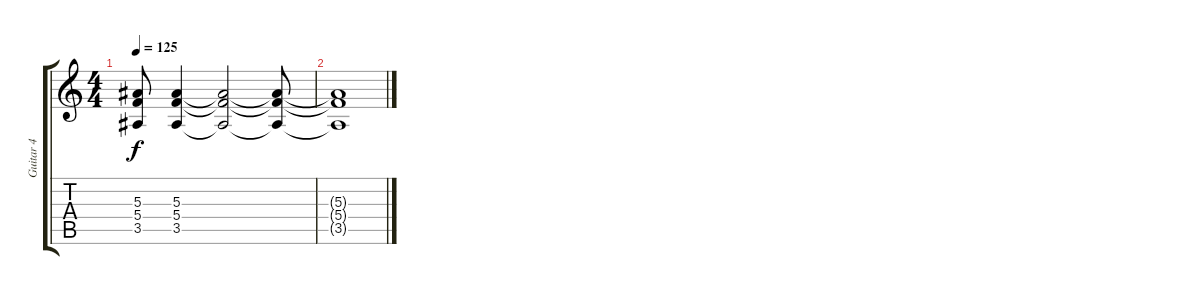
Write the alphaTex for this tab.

\track ("Guitar 4" "Guitar 4") {instrument overdrivenguitar}
\staff {score tabs}
\tuning (D4 A3 F3 C3 G2 C2) {hide}
\ts (4 4)
\tempo 125
\clef g2
\ks c
(5.3 5.4 3.5).8{dy f} (5.3 5.4 3.5).4 (5.3{t} 5.4{t} 3.5{t}).2 (5.3{t} 5.4{t} 3.5{t}).8 |
(5.3{t} 5.4{t} 3.5{t}).1
